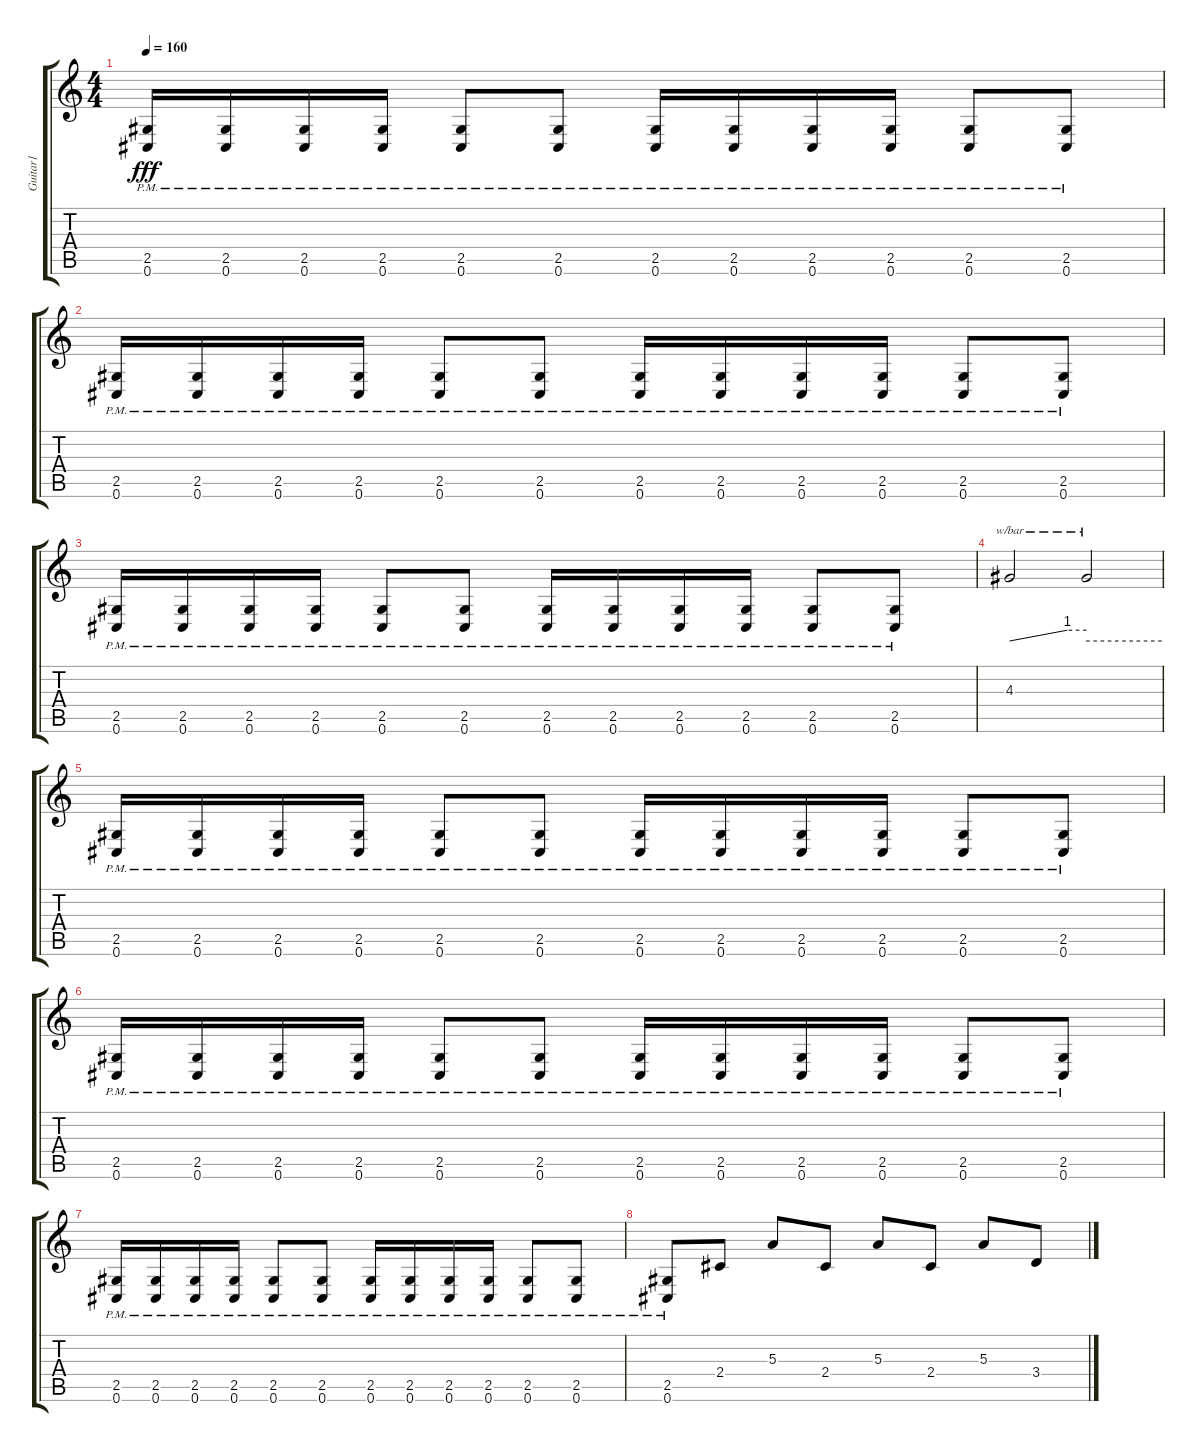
\track ("Guitar1" "Guitar1") {instrument overdrivenguitar}
\staff {score tabs}
\tuning (Db4 Ab3 E3 B2 Gb2 Db2) {hide}
\ts (4 4)
\tempo 160
\clef g2
\ks c
(2.5{pm} 0.6{pm}).16{dy fff} (2.5{pm} 0.6{pm}).16 (2.5{pm} 0.6{pm}).16 (2.5{pm} 0.6{pm}).16 (2.5{pm} 0.6{pm}).8 (2.5{pm} 0.6{pm}).8 (2.5{pm} 0.6{pm}).16 (2.5{pm} 0.6{pm}).16 (2.5{pm} 0.6{pm}).16 (2.5{pm} 0.6{pm}).16 (2.5{pm} 0.6{pm}).8 (2.5{pm} 0.6{pm}).8 |
(2.5{pm} 0.6{pm}).16 (2.5{pm} 0.6{pm}).16 (2.5{pm} 0.6{pm}).16 (2.5{pm} 0.6{pm}).16 (2.5{pm} 0.6{pm}).8 (2.5{pm} 0.6{pm}).8 (2.5{pm} 0.6{pm}).16 (2.5{pm} 0.6{pm}).16 (2.5{pm} 0.6{pm}).16 (2.5{pm} 0.6{pm}).16 (2.5{pm} 0.6{pm}).8 (2.5{pm} 0.6{pm}).8 |
(2.5{pm} 0.6{pm}).16 (2.5{pm} 0.6{pm}).16 (2.5{pm} 0.6{pm}).16 (2.5{pm} 0.6{pm}).16 (2.5{pm} 0.6{pm}).8 (2.5{pm} 0.6{pm}).8 (2.5{pm} 0.6{pm}).16 (2.5{pm} 0.6{pm}).16 (2.5{pm} 0.6{pm}).16 (2.5{pm} 0.6{pm}).16 (2.5{pm} 0.6{pm}).8 (2.5{pm} 0.6{pm}).8 |
4.3.2{tbe (custom default 0 0 45 4 60 4)} 4.3{t}.2{tbe (hold default 0 0 60 0)} |
(2.5{pm} 0.6{pm}).16 (2.5{pm} 0.6{pm}).16 (2.5{pm} 0.6{pm}).16 (2.5{pm} 0.6{pm}).16 (2.5{pm} 0.6{pm}).8 (2.5{pm} 0.6{pm}).8 (2.5{pm} 0.6{pm}).16 (2.5{pm} 0.6{pm}).16 (2.5{pm} 0.6{pm}).16 (2.5{pm} 0.6{pm}).16 (2.5{pm} 0.6{pm}).8 (2.5{pm} 0.6{pm}).8 |
(2.5{pm} 0.6{pm}).16 (2.5{pm} 0.6{pm}).16 (2.5{pm} 0.6{pm}).16 (2.5{pm} 0.6{pm}).16 (2.5{pm} 0.6{pm}).8 (2.5{pm} 0.6{pm}).8 (2.5{pm} 0.6{pm}).16 (2.5{pm} 0.6{pm}).16 (2.5{pm} 0.6{pm}).16 (2.5{pm} 0.6{pm}).16 (2.5{pm} 0.6{pm}).8 (2.5{pm} 0.6{pm}).8 |
(2.5{pm} 0.6{pm}).16 (2.5{pm} 0.6{pm}).16 (2.5{pm} 0.6{pm}).16 (2.5{pm} 0.6{pm}).16 (2.5{pm} 0.6{pm}).8 (2.5{pm} 0.6{pm}).8 (2.5{pm} 0.6{pm}).16 (2.5{pm} 0.6{pm}).16 (2.5{pm} 0.6{pm}).16 (2.5{pm} 0.6{pm}).16 (2.5{pm} 0.6{pm}).8 (2.5{pm} 0.6{pm}).8 |
(2.5{pm} 0.6{pm}).8 2.4.8 5.3.8 2.4.8 5.3.8 2.4.8 5.3.8 3.4.8
